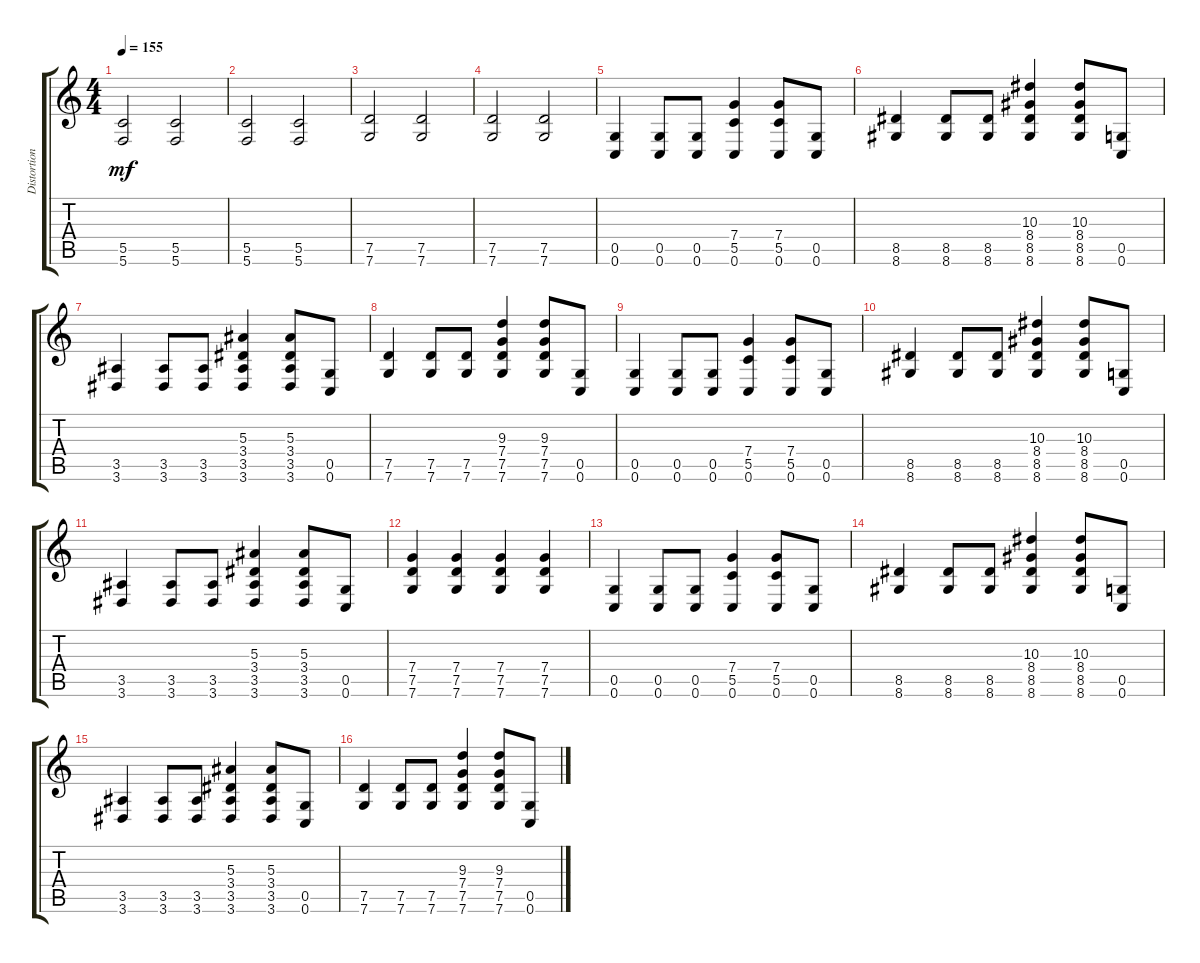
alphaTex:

\track ("Distortion Guitar" "Distortion") {instrument distortionguitar}
\staff {score tabs}
\tuning (D4 A3 F3 C3 G2 C2) {hide}
\ts (4 4)
\tempo 155
\clef g2
\ks c
(5.5 5.6).2{dy mf} (5.5 5.6).2 |
(5.5 5.6).2 (5.5 5.6).2 |
(7.5 7.6).2 (7.5 7.6).2 |
(7.5 7.6).2 (7.5 7.6).2 |
(0.5 0.6).4 (0.5 0.6).8 (0.5 0.6).8 (7.4 5.5 0.6).4 (7.4 5.5 0.6).8 (0.5 0.6).8 |
(8.5 8.6).4 (8.5 8.6).8 (8.5 8.6).8 (10.3 8.4 8.5 8.6).4 (10.3 8.4 8.5 8.6).8 (0.5 0.6).8 |
(3.5 3.6).4 (3.5 3.6).8 (3.5 3.6).8 (5.3 3.4 3.5 3.6).4 (5.3 3.4 3.5 3.6).8 (0.5 0.6).8 |
(7.5 7.6).4 (7.5 7.6).8 (7.5 7.6).8 (9.3 7.4 7.5 7.6).4 (9.3 7.4 7.5 7.6).8 (0.5 0.6).8 |
(0.5 0.6).4 (0.5 0.6).8 (0.5 0.6).8 (7.4 5.5 0.6).4 (7.4 5.5 0.6).8 (0.5 0.6).8 |
(8.5 8.6).4 (8.5 8.6).8 (8.5 8.6).8 (10.3 8.4 8.5 8.6).4 (10.3 8.4 8.5 8.6).8 (0.5 0.6).8 |
(3.5 3.6).4 (3.5 3.6).8 (3.5 3.6).8 (5.3 3.4 3.5 3.6).4 (5.3 3.4 3.5 3.6).8 (0.5 0.6).8 |
(7.4 7.5 7.6).4 (7.4 7.5 7.6).4 (7.4 7.5 7.6).4 (7.4 7.5 7.6).4 |
(0.5 0.6).4 (0.5 0.6).8 (0.5 0.6).8 (7.4 5.5 0.6).4 (7.4 5.5 0.6).8 (0.5 0.6).8 |
(8.5 8.6).4 (8.5 8.6).8 (8.5 8.6).8 (10.3 8.4 8.5 8.6).4 (10.3 8.4 8.5 8.6).8 (0.5 0.6).8 |
(3.5 3.6).4 (3.5 3.6).8 (3.5 3.6).8 (5.3 3.4 3.5 3.6).4 (5.3 3.4 3.5 3.6).8 (0.5 0.6).8 |
(7.5 7.6).4 (7.5 7.6).8 (7.5 7.6).8 (9.3 7.4 7.5 7.6).4 (9.3 7.4 7.5 7.6).8 (0.5 0.6).8
